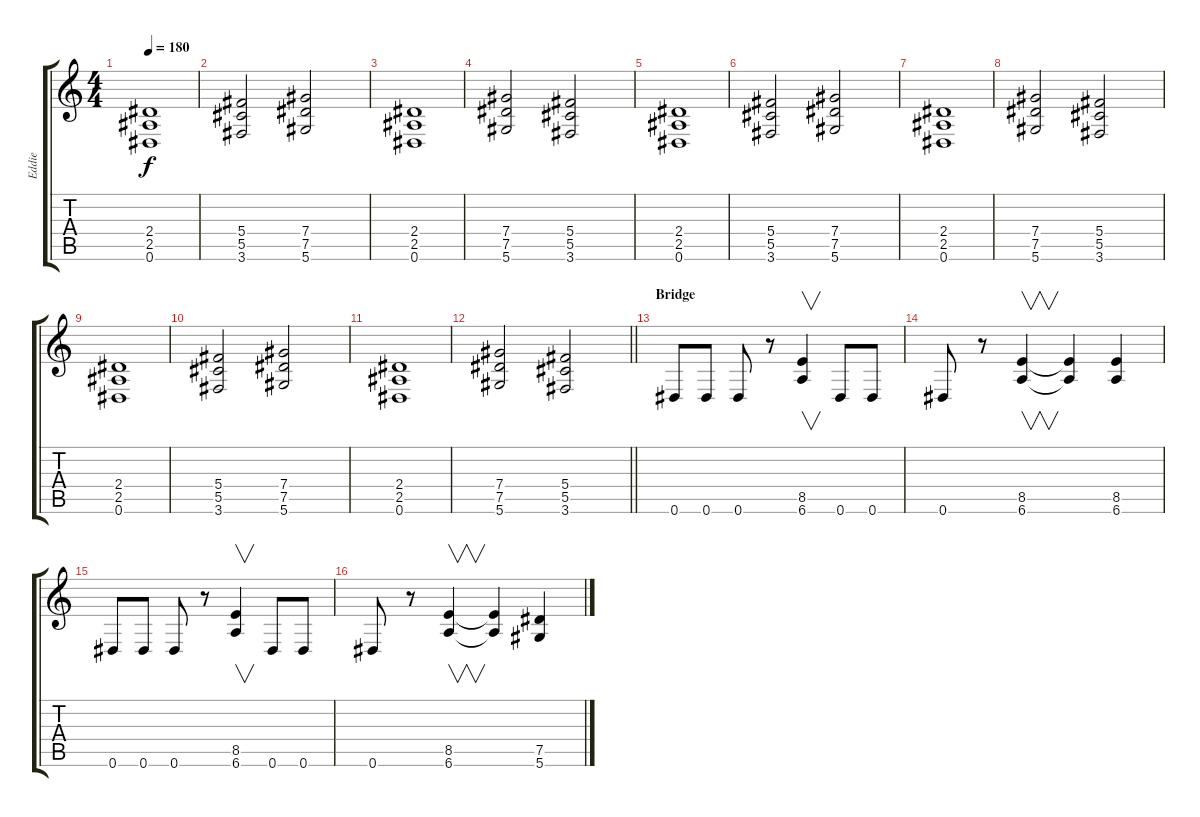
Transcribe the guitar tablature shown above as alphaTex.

\track ("Eddie" "Eddie") {instrument distortionguitar}
\staff {score tabs}
\tuning (Eb4 Bb3 Gb3 Db3 Ab2 Eb2) {hide}
\ts (4 4)
\tempo 180
\clef g2
\ks c
(2.4 2.5 0.6).1{dy f} |
(5.4 5.5 3.6).2 (7.4 7.5 5.6).2 |
(2.4 2.5 0.6).1 |
(7.4 7.5 5.6).2 (5.4 5.5 3.6).2 |
(2.4 2.5 0.6).1 |
(5.4 5.5 3.6).2 (7.4 7.5 5.6).2 |
(2.4 2.5 0.6).1 |
(7.4 7.5 5.6).2 (5.4 5.5 3.6).2 |
(2.4 2.5 0.6).1 |
(5.4 5.5 3.6).2 (7.4 7.5 5.6).2 |
(2.4 2.5 0.6).1 |
\barLineRight lightlight
(7.4 7.5 5.6).2 (5.4 5.5 3.6).2 |
\section ("" "Bridge")
0.6.8 0.6.8 0.6.8 r.8 (8.5 6.6).4{v} 0.6.8 0.6.8 |
0.6.8 r.8 (8.5 6.6).4{v} (8.5{t} 6.6{t}).4 (8.5 6.6).4 |
0.6.8 0.6.8 0.6.8 r.8 (8.5 6.6).4{v} 0.6.8 0.6.8 |
0.6.8 r.8 (8.5 6.6).4{v} (8.5{t} 6.6{t}).4 (7.5 5.6).4
